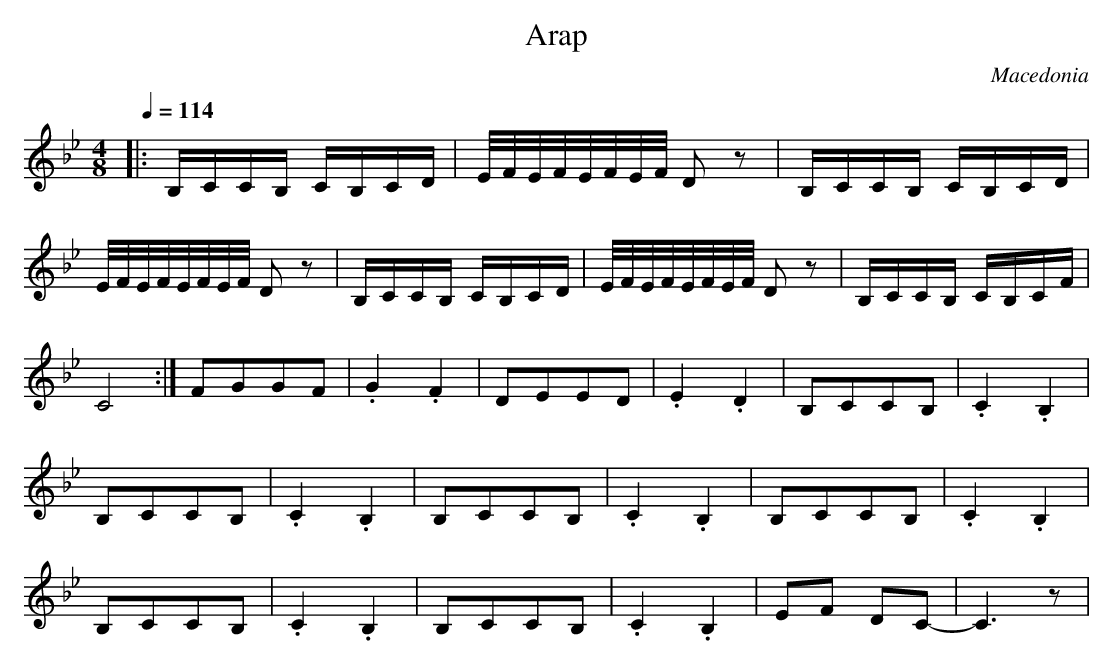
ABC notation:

X:1
T: Arap
O: Macedonia
M: 4/8
L: 1/16
Q:1/4=114
K: CDor
|:B,CCB,  CB,CD|E/F/E/F/E/F/E/F/  D2z2|B,CCB,  CB,CD|
E/F/E/F/E/F/E/F/ D2z2| B,CCB,  CB,CD|E/F/E/F/E/F/E/F/  D2z2| B,CCB,  CB,CF|
C8:| F2G2G2F2|.G4.F4|D2E2E2D2|.E4.D4| B,2C2C2B,2|.C4.B,4|
 B,2C2C2B,2|.C4.B,4| B,2C2C2B,2|.C4.B,4| B,2C2C2B,2|.C4.B,4|
 B,2C2C2B,2|.C4.B,4|B,2C2C2B,2|.C4.B,4|E2F2 D2C2-|C6z2|
